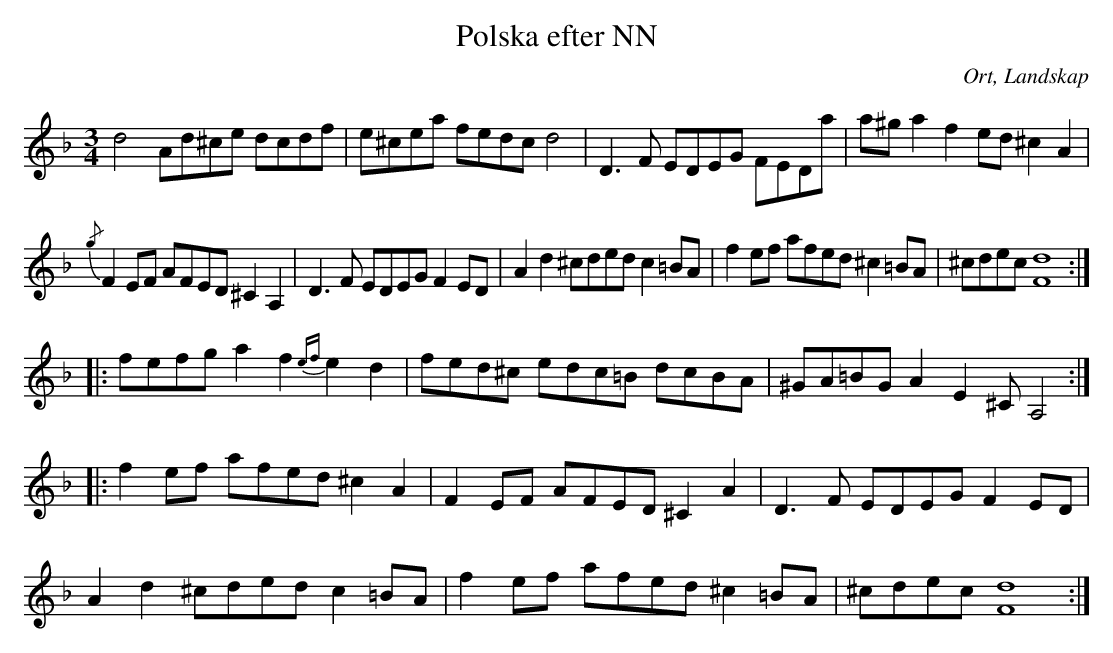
X:1
T:Polska efter NN
O:Ort, Landskap
M:3/4
L:1/8
K:Dm
d4 Ad^ce dcdf |e^cea fedc d4|D2>F2 EDEG FEDa|a^ga2 f2ed ^c2A2|
{/g}F2EF AFED ^C2A,2|D2>F2 EDEG F2ED|A2d2 ^cded c2=BA|f2ef afed ^c2=BA|^cdec [F8d8]:|
|:fefg a2f2 {ef}e2d2 |fed^c edc=B dcBA|^GA=BG A2E2^C A,4:|
|:f2ef afed ^c2A2|F2EF AFED ^C2A2|D2>F2 EDEG F2ED|
A2d2 ^cded c2=BA|f2ef afed ^c2=BA|^cdec [F8d8]:|
